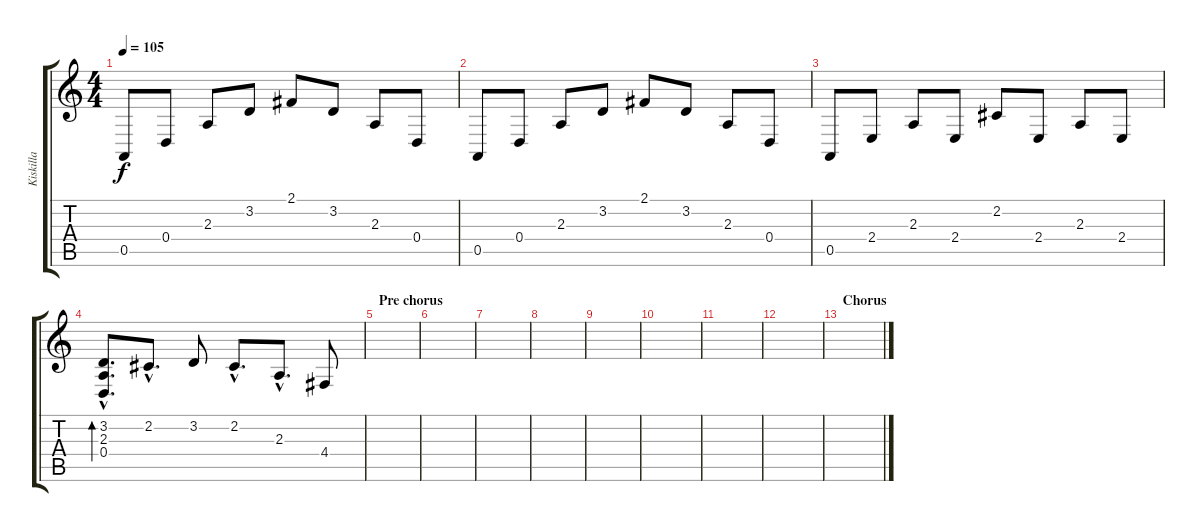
\track ("Kiskilla" "Kiskilla") {instrument acousticgrandpiano}
\staff {score tabs}
\tuning (E4 B3 G3 D3 A2 E2) {hide}
\ts (4 4)
\tempo 105
\clef g2
\ks c
0.5.8{dy f} 0.4.8 2.3.8 3.2.8 2.1.8 3.2.8 2.3.8 0.4.8 |
0.5.8 0.4.8 2.3.8 3.2.8 2.1.8 3.2.8 2.3.8 0.4.8 |
0.5.8 2.4.8 2.3.8 2.4.8 2.2.8 2.4.8 2.3.8 2.4.8 |
(3.2{hac} 2.3{hac} 0.4{hac}).8{d bd 240} 2.2{hac}.8{d} 3.2.8 2.2{hac}.8{d} 2.3{hac}.8{d} 4.4.8 |
\section ("" "Pre chorus")
|
|
|
|
|
|
|
|
\section ("" "Chorus")
